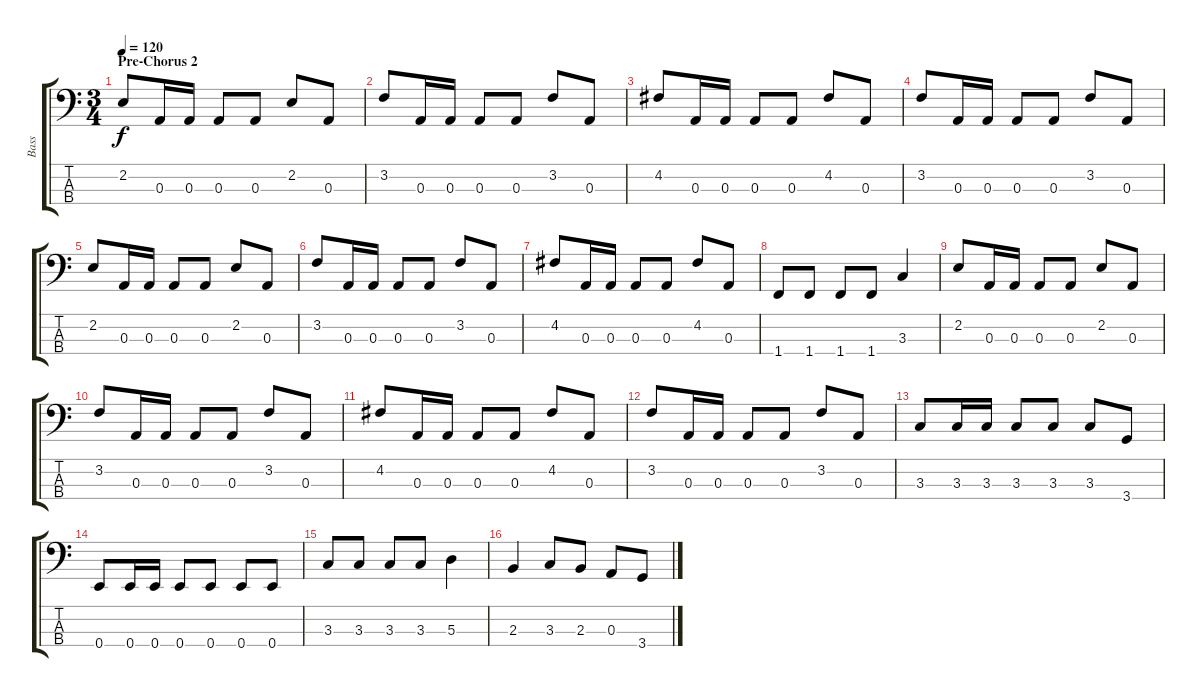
\track ("Bass" "Bass") {instrument electricbassfinger}
\staff {score tabs}
\tuning (G2 D2 A1 E1) {hide}
\ts (3 4)
\section ("" "Pre-Chorus 2")
\tempo 120
\clef f4
\ks c
2.2.8{dy f} 0.3.16 0.3.16 0.3.8 0.3.8 2.2.8 0.3.8 |
3.2.8 0.3.16 0.3.16 0.3.8 0.3.8 3.2.8 0.3.8 |
4.2.8 0.3.16 0.3.16 0.3.8 0.3.8 4.2.8 0.3.8 |
3.2.8 0.3.16 0.3.16 0.3.8 0.3.8 3.2.8 0.3.8 |
2.2.8 0.3.16 0.3.16 0.3.8 0.3.8 2.2.8 0.3.8 |
3.2.8 0.3.16 0.3.16 0.3.8 0.3.8 3.2.8 0.3.8 |
4.2.8 0.3.16 0.3.16 0.3.8 0.3.8 4.2.8 0.3.8 |
1.4.8 1.4.8 1.4.8 1.4.8 3.3.4 |
2.2.8 0.3.16 0.3.16 0.3.8 0.3.8 2.2.8 0.3.8 |
3.2.8 0.3.16 0.3.16 0.3.8 0.3.8 3.2.8 0.3.8 |
4.2.8 0.3.16 0.3.16 0.3.8 0.3.8 4.2.8 0.3.8 |
3.2.8 0.3.16 0.3.16 0.3.8 0.3.8 3.2.8 0.3.8 |
3.3.8 3.3.16 3.3.16 3.3.8 3.3.8 3.3.8 3.4.8 |
0.4.8 0.4.16 0.4.16 0.4.8 0.4.8 0.4.8 0.4.8 |
3.3.8 3.3.8 3.3.8 3.3.8 5.3.4 |
2.3.4 3.3.8 2.3.8 0.3.8 3.4.8
